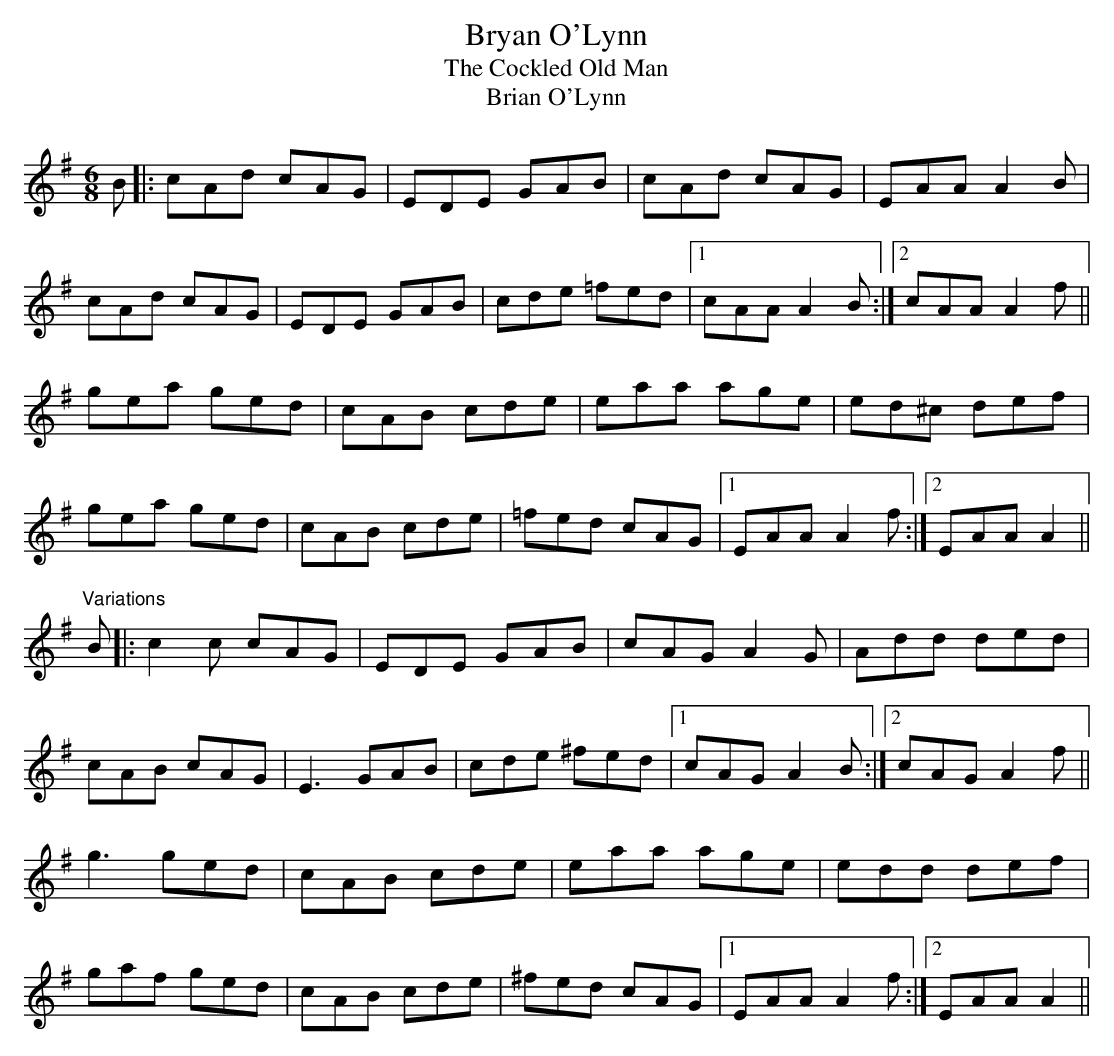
X:1
T:Bryan O'Lynn
T:Cockled Old Man, The
T:Brian O'Lynn
M:6/8
K:Ador
B|:cAd cAG|EDE GAB|cAd cAG|EAA A2B|
cAd cAG|EDE GAB|cde =fed|1 cAA A2B:|2 cAA A2f||
gea ged|cAB cde|eaa age|ed^c def|
gea ged|cAB cde|=fed cAG|1 EAA A2f:|2 EAA A2||
"Variations"
B|:c2c cAG|EDE GAB|cAG A2G|Add ded|
cAB cAG|E3 GAB|cde ^fed|1 cAG A2B:|2 cAG A2f||
g3 ged|cAB cde|eaa age|edd def|
gaf ged|cAB cde|^fed cAG|1 EAA A2f:|2 EAA A2||
